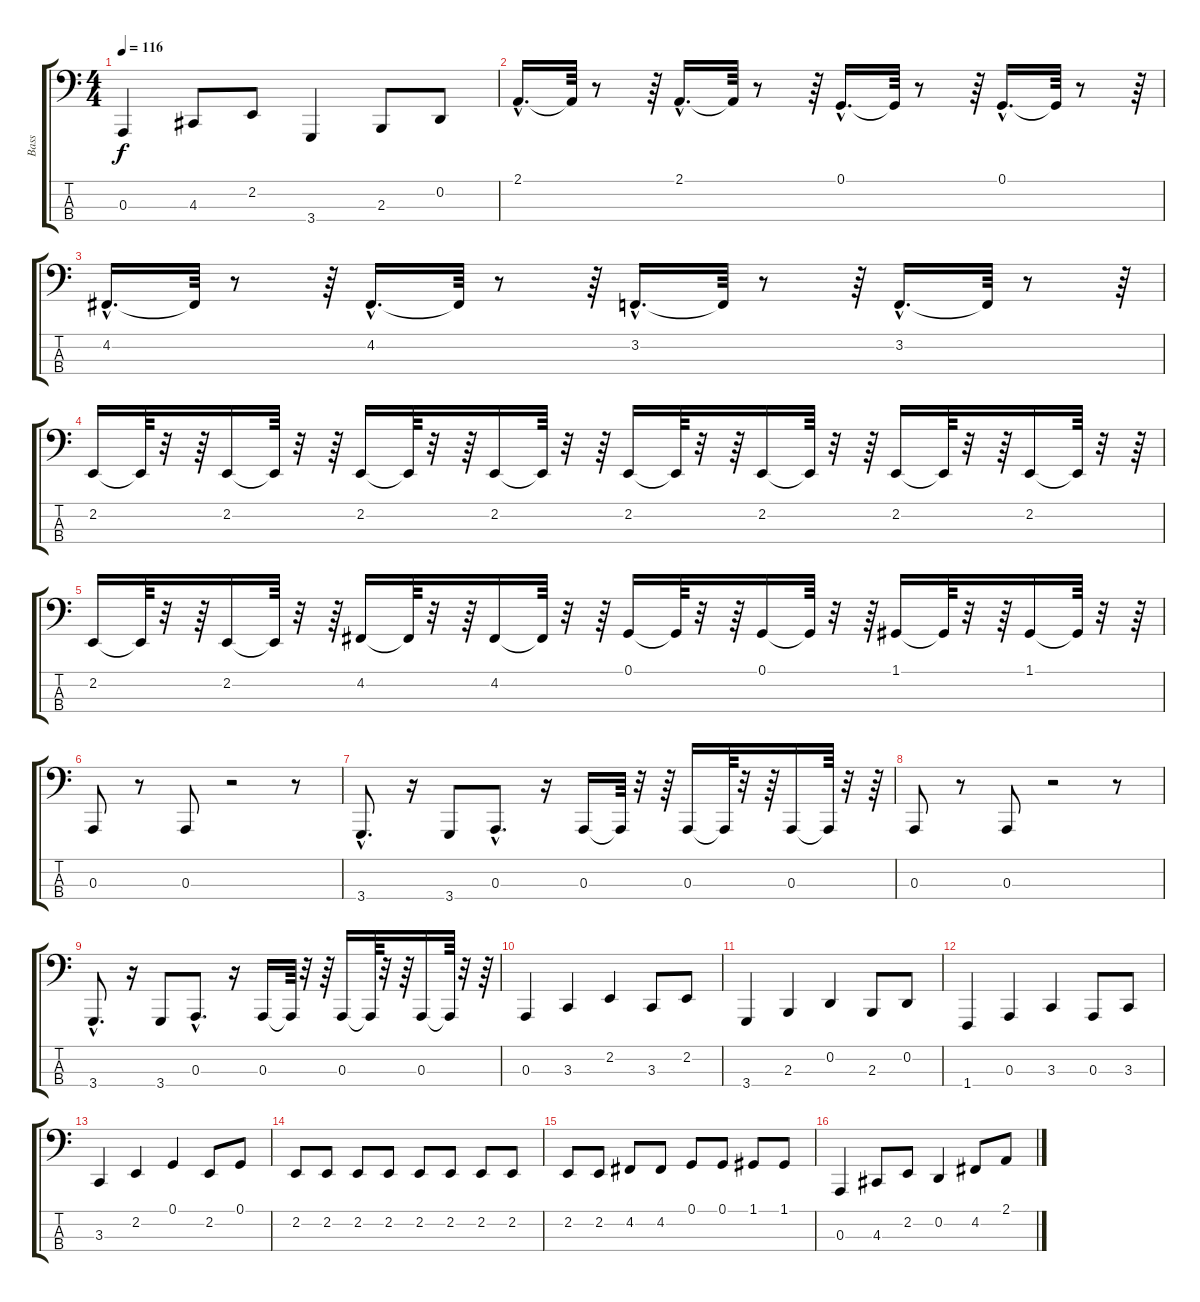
\track ("Bass" "Bass") {instrument electricgrandpiano}
\staff {score tabs}
\tuning (G2 D2 A1 E1) {hide}
\ts (4 4)
\tempo 116
\clef f4
\ks c
0.3.4{dy f} 4.3.8 2.2.8 3.4.4 2.3.8 0.2.8 |
2.1{hac}.16{d} 2.1{t}.64 r.8 r.64 2.1{hac}.16{d} 2.1{t}.64 r.8 r.64 0.1{hac}.16{d} 0.1{t}.64 r.8 r.64 0.1{hac}.16{d} 0.1{t}.64 r.8 r.64 |
4.2{hac}.16{d} 4.2{t}.64 r.8 r.64 4.2{hac}.16{d} 4.2{t}.64 r.8 r.64 3.2{hac}.16{d} 3.2{t}.64 r.8 r.64 3.2{hac}.16{d} 3.2{t}.64 r.8 r.64 |
2.2.16 2.2{t}.64 r.32 r.64 2.2.16 2.2{t}.64 r.32 r.64 2.2.16 2.2{t}.64 r.32 r.64 2.2.16 2.2{t}.64 r.32 r.64 2.2.16 2.2{t}.64 r.32 r.64 2.2.16 2.2{t}.64 r.32 r.64 2.2.16 2.2{t}.64 r.32 r.64 2.2.16 2.2{t}.64 r.32 r.64 |
2.2.16 2.2{t}.64 r.32 r.64 2.2.16 2.2{t}.64 r.32 r.64 4.2.16 4.2{t}.64 r.32 r.64 4.2.16 4.2{t}.64 r.32 r.64 0.1.16 0.1{t}.64 r.32 r.64 0.1.16 0.1{t}.64 r.32 r.64 1.1.16 1.1{t}.64 r.32 r.64 1.1.16 1.1{t}.64 r.32 r.64 |
0.3.8 r.8 0.3.8 r.2 r.8 |
3.4{hac}.8{d} r.16 3.4.8 0.3{hac}.8{d} r.16 0.3.16 0.3{t}.64 r.32 r.64 0.3.16 0.3{t}.64 r.32 r.64 0.3.16 0.3{t}.64 r.32 r.64 |
0.3.8 r.8 0.3.8 r.2 r.8 |
3.4{hac}.8{d} r.16 3.4.8 0.3{hac}.8{d} r.16 0.3.16 0.3{t}.64 r.32 r.64 0.3.16 0.3{t}.64 r.32 r.64 0.3.16 0.3{t}.64 r.32 r.64 |
0.3.4 3.3.4 2.2.4 3.3.8 2.2.8 |
3.4.4 2.3.4 0.2.4 2.3.8 0.2.8 |
1.4.4 0.3.4 3.3.4 0.3.8 3.3.8 |
3.3.4 2.2.4 0.1.4 2.2.8 0.1.8 |
2.2.8 2.2.8 2.2.8 2.2.8 2.2.8 2.2.8 2.2.8 2.2.8 |
2.2.8 2.2.8 4.2.8 4.2.8 0.1.8 0.1.8 1.1.8 1.1.8 |
0.3.4 4.3.8 2.2.8 0.2.4 4.2.8 2.1.8
